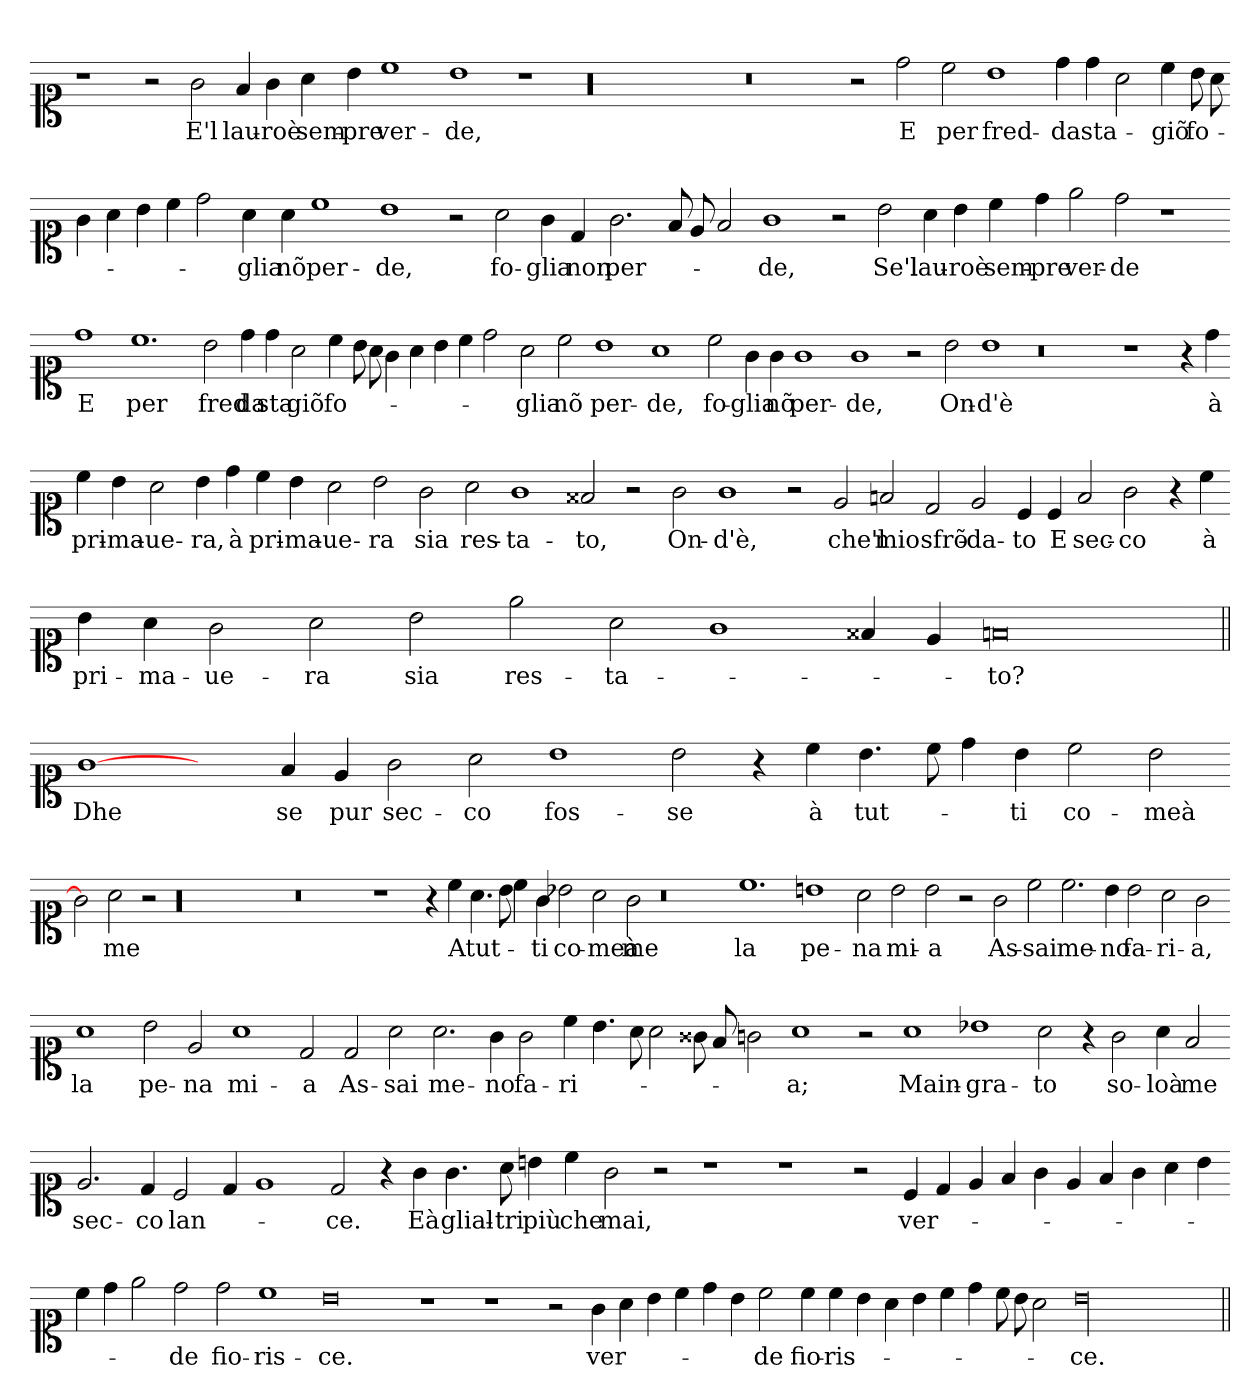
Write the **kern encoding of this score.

**kern	**text
*part1	*part1
*staff1	*staff1
*clefC1	*
*k[]	*
=	=
1r	.
2r	.
2g	E'l
4f	lau-
4g	roè
4a	sem-
4b	pre
1cc	ver-
1b	de,
1r	.
00r	.
0r	.
2r	.
2dd	E
2cc	per
1b	fred-
4dd	da
4dd	sta-
2a	.
4cc	giõ
8b	fo-
8a	.
=-	=-
4g	.
4a	.
4b	.
4cc	.
2dd	.
4a	glia
4a	nõ
1cc	per-
1b	de,
2r	.
2a	fo-
4g	glia
4d	non
2.g	per-
8f	.
8e	.
2f	.
1g	de,
2r	.
2b	Se'l
4a	lau-
4b	roѐ
4cc	sem-
4dd	pre
2ee	ver-
2dd	de
1r	.
=-	=-
1dd	E
1.cc	per
2b	fred-
4dd	da
4dd	sta-
2a	giõ
4cc	fo-
8b	.
8a	.
4g	.
4a	.
4b	.
4cc	.
2dd	.
2a	glia
2cc	nõ
1b	per-
1a	de,
2cc	fo-
4g	glia
4g	nõ
1g	per-
1g	de,
2r	.
2b	On-
1b	d'è
0r	.
1r	.
4r	.
4dd	à
=-	=-
4cc	pri-
4b	ma-
2a	ue-
4b	ra,
4dd	à
4cc	pri-
4b	ma-
2a	ue-
2b	ra
2g	sia
2a	res-
1g	ta-
2f##X	to,
2r	.
2g	On-
1g	d'è,
2r	.
2e	che'l
2f	mio
2d	sfrõ-
2e	da-
4c	to
4c	E
2f	sec-
2g	co
4r	.
4cc	à
=-	=-
4b	pri-
4a	ma-
2g	ue-
2a	ra
2b	sia
2ee	res-
2a	ta-
1g	.
4f##X	.
4e	.
0f	to?
=||	=||
[1g	Dhe
2ryy	.
4f	se
4e	pur
2g	sec-
2a	co
1b	fos-
2b	se
4r	.
4cc	à
4.b	tut-
8cc	.
4dd	.
4b	ti
2cc	co-
2b	meà
=-	=-
2g]	.
2a	me
2r	.
00r	.
0r	.
1r	.
4r	.
4cc	A
4.a	tut-
8b	.
4cc	.
4g	ti
2b-X	co-
2a	meà
2g	me
0r	.
1.cc	la
1b	pe-
2a	na
2b	mi-
2b	a
2r	.
2g	As-
2cc	sai
2.cc	me-
4b	no
2b	fa-
2a	ri-
2g	a,
=-	=-
1a	la
2b	pe-
2e	na
1a	mi-
2d	a
2d	As-
2a	sai
2.a	me-
4g	no
2g	fa-
4cc	ri-
4.b	.
8a	.
2a	.
8g##X	.
8f	.
2g	.
1a	a;
2r	.
1a	Main-
1b-X	gra-
2a	to
4r	.
2g	so-
4a	loà
2f	me
=-	=-
2.e	sec-
4d	co
2c	lan-
4d	.
1e	.
2d	ce.
4r	.
4g	Eà
4.g	glial-
8a	tri
4b	più
4cc	che
2g	mai,
2r	.
1r	.
1r	.
2r	.
4c	ver-
4d	.
4e	.
4f	.
4g	.
4e	.
4f	.
4g	.
4a	.
4b	.
=-	=-
4cc	.
4dd	.
2ee	.
2dd	de
2dd	fio-
1cc	ris-
0b	ce.
1r	.
1r	.
2r	.
4g	ver-
4a	.
4b	.
4cc	.
4dd	.
4b	.
2cc	de
4cc	fio-
4cc	ris-
4b	.
4a	.
4b	.
4cc	.
4dd	.
8cc	.
8b	.
2a	.
00b	ce.
=||	=||
*-	*-
